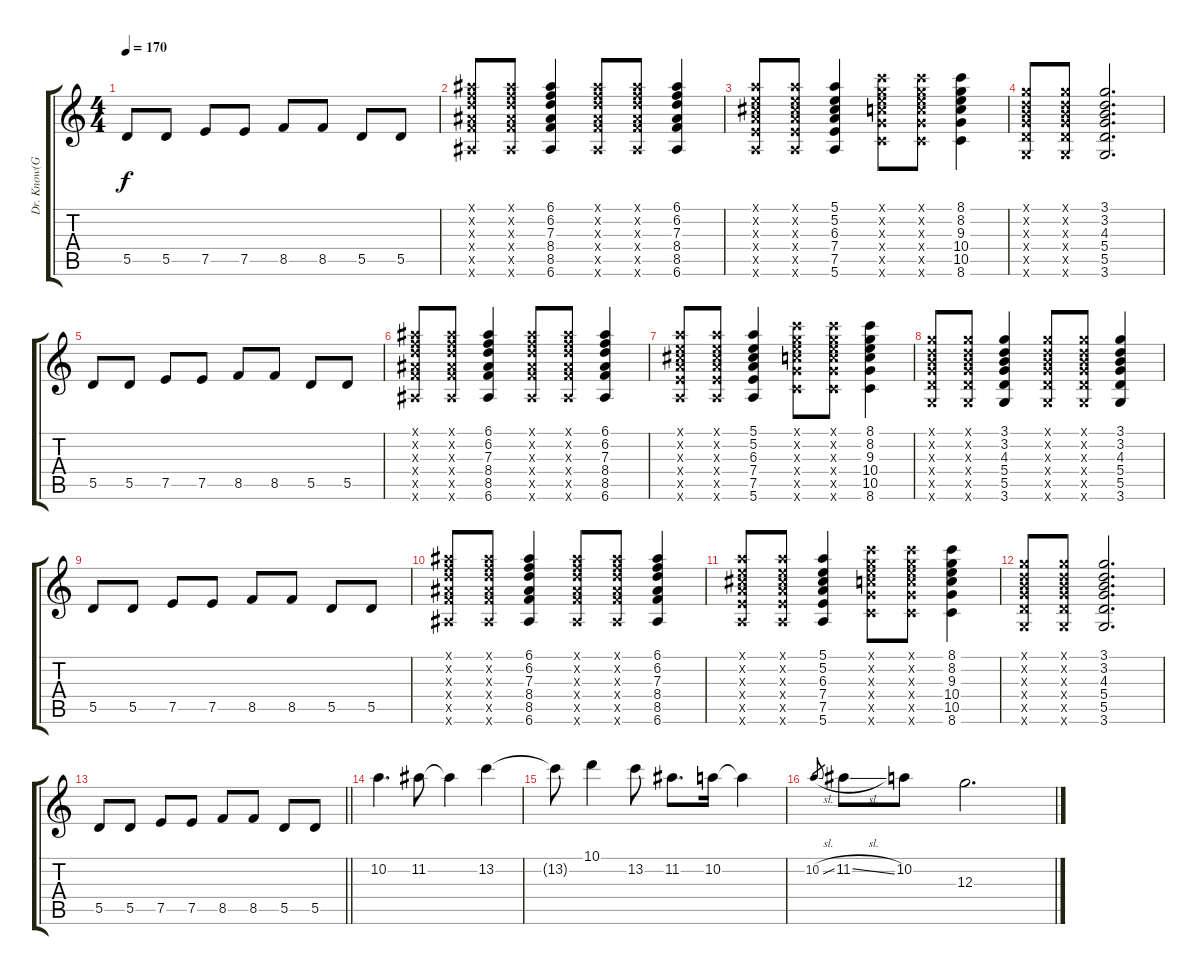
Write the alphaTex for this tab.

\track ("Dr. Know(Gary Miller)" "Dr. Know(G") {instrument overdrivenguitar}
\staff {score tabs}
\tuning (E4 B3 G3 D3 A2 E2) {hide}
\ts (4 4)
\tempo 170
\clef g2
\ks c
5.5.8{dy f} 5.5.8 7.5.8 7.5.8 8.5.8 8.5.8 5.5.8 5.5.8 |
(6.1{x} 6.2{x} 7.3{x} 8.4{x} 8.5{x} 6.6{x}).8 (6.1{x} 6.2{x} 7.3{x} 8.4{x} 8.5{x} 6.6{x}).8 (6.1 6.2 7.3 8.4 8.5 6.6).4 (6.1{x} 6.2{x} 7.3{x} 8.4{x} 8.5{x} 6.6{x}).8 (6.1{x} 6.2{x} 7.3{x} 8.4{x} 8.5{x} 6.6{x}).8 (6.1 6.2 7.3 8.4 8.5 6.6).4 |
(5.1{x} 5.2{x} 6.3{x} 7.4{x} 7.5{x} 5.6{x}).8 (5.1{x} 5.2{x} 6.3{x} 7.4{x} 7.5{x} 5.6{x}).8 (5.1 5.2 6.3 7.4 7.5 5.6).4 (8.1{x} 8.2{x} 9.3{x} 10.4{x} 10.5{x} 8.6{x}).8 (8.1{x} 8.2{x} 9.3{x} 10.4{x} 10.5{x} 8.6{x}).8 (8.1 8.2 9.3 10.4 10.5 8.6).4 |
(3.1{x} 3.2{x} 4.3{x} 5.4{x} 5.5{x} 3.6{x}).8 (3.1{x} 3.2{x} 4.3{x} 5.4{x} 5.5{x} 3.6{x}).8 (3.1 3.2 4.3 5.4 5.5 3.6).2{d} |
5.5.8 5.5.8 7.5.8 7.5.8 8.5.8 8.5.8 5.5.8 5.5.8 |
(6.1{x} 6.2{x} 7.3{x} 8.4{x} 8.5{x} 6.6{x}).8 (6.1{x} 6.2{x} 7.3{x} 8.4{x} 8.5{x} 6.6{x}).8 (6.1 6.2 7.3 8.4 8.5 6.6).4 (6.1{x} 6.2{x} 7.3{x} 8.4{x} 8.5{x} 6.6{x}).8 (6.1{x} 6.2{x} 7.3{x} 8.4{x} 8.5{x} 6.6{x}).8 (6.1 6.2 7.3 8.4 8.5 6.6).4 |
(5.1{x} 5.2{x} 6.3{x} 7.4{x} 7.5{x} 5.6{x}).8 (5.1{x} 5.2{x} 6.3{x} 7.4{x} 7.5{x} 5.6{x}).8 (5.1 5.2 6.3 7.4 7.5 5.6).4 (8.1{x} 8.2{x} 9.3{x} 10.4{x} 10.5{x} 8.6{x}).8 (8.1{x} 8.2{x} 9.3{x} 10.4{x} 10.5{x} 8.6{x}).8 (8.1 8.2 9.3 10.4 10.5 8.6).4 |
(3.1{x} 3.2{x} 4.3{x} 5.4{x} 5.5{x} 3.6{x}).8 (3.1{x} 3.2{x} 4.3{x} 5.4{x} 5.5{x} 3.6{x}).8 (3.1 3.2 4.3 5.4 5.5 3.6).4 (3.1{x} 3.2{x} 4.3{x} 5.4{x} 5.5{x} 3.6{x}).8 (3.1{x} 3.2{x} 4.3{x} 5.4{x} 5.5{x} 3.6{x}).8 (3.1 3.2 4.3 5.4 5.5 3.6).4 |
5.5.8 5.5.8 7.5.8 7.5.8 8.5.8 8.5.8 5.5.8 5.5.8 |
(6.1{x} 6.2{x} 7.3{x} 8.4{x} 8.5{x} 6.6{x}).8 (6.1{x} 6.2{x} 7.3{x} 8.4{x} 8.5{x} 6.6{x}).8 (6.1 6.2 7.3 8.4 8.5 6.6).4 (6.1{x} 6.2{x} 7.3{x} 8.4{x} 8.5{x} 6.6{x}).8 (6.1{x} 6.2{x} 7.3{x} 8.4{x} 8.5{x} 6.6{x}).8 (6.1 6.2 7.3 8.4 8.5 6.6).4 |
(5.1{x} 5.2{x} 6.3{x} 7.4{x} 7.5{x} 5.6{x}).8 (5.1{x} 5.2{x} 6.3{x} 7.4{x} 7.5{x} 5.6{x}).8 (5.1 5.2 6.3 7.4 7.5 5.6).4 (8.1{x} 8.2{x} 9.3{x} 10.4{x} 10.5{x} 8.6{x}).8 (8.1{x} 8.2{x} 9.3{x} 10.4{x} 10.5{x} 8.6{x}).8 (8.1 8.2 9.3 10.4 10.5 8.6).4 |
(3.1{x} 3.2{x} 4.3{x} 5.4{x} 5.5{x} 3.6{x}).8 (3.1{x} 3.2{x} 4.3{x} 5.4{x} 5.5{x} 3.6{x}).8 (3.1 3.2 4.3 5.4 5.5 3.6).2{d} |
\barLineRight lightlight
5.5.8 5.5.8 7.5.8 7.5.8 8.5.8 8.5.8 5.5.8 5.5.8 |
10.2.4{d} 11.2.8 11.2{t}.4 13.2.4 |
13.2{t}.8 10.1.4 13.2.8 11.2.8{d} 10.2.16 10.2{t}.4 |
10.2{sl}.8{gr} 11.2{sl}.8 10.2.8 12.3.2{d}
